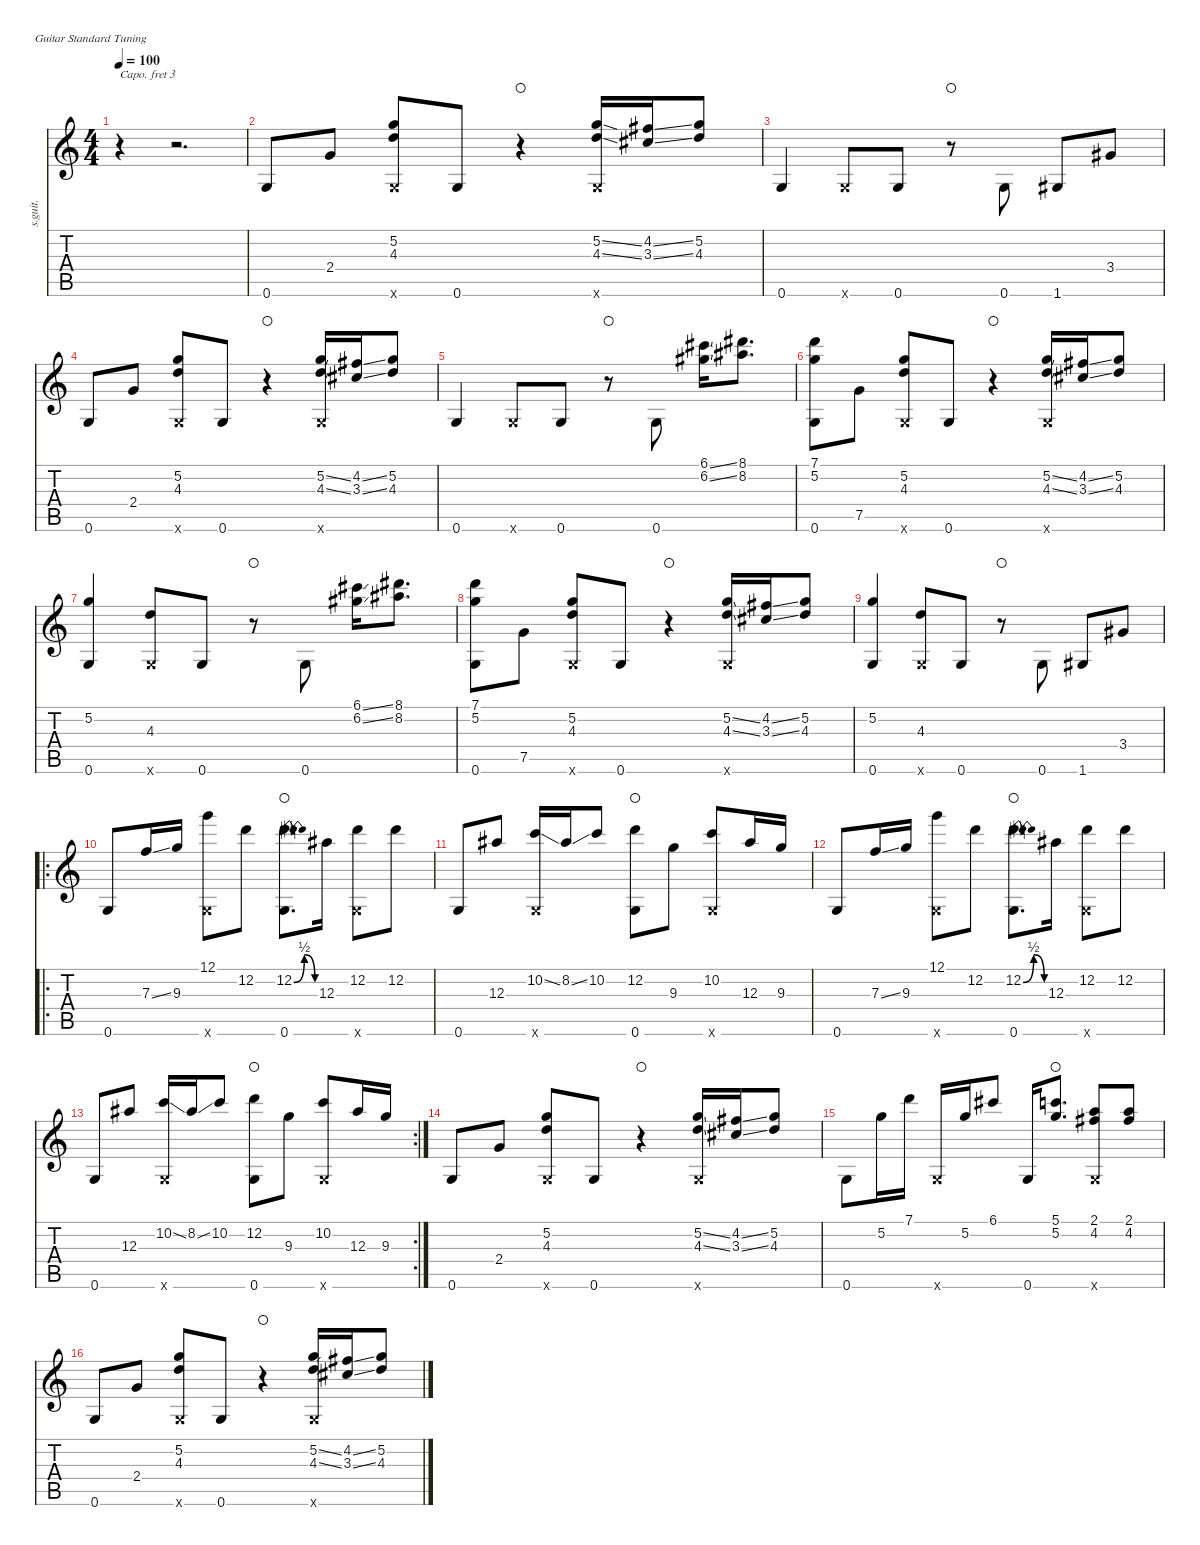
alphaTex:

\defaultSystemsLayout 4
\hideDynamics
\bracketExtendMode nobrackets
\track ("Steel Guitar" "s.guit.") {instrument acousticguitarsteel}
\staff {score tabs}
\capo 3
\tuning (E4 B3 G3 D3 A2 E2)
\ts (4 4)
\beaming (8 2 2 2 2)
\tempo 100
\clef g2
\ks c
r.4{dy mf instrument acousticguitarsteel beam Down} r.2{d beam Down} |
0.6.8{beam Up} 2.4.8{beam Up} (5.2 4.3 0.6{x}).8{beam Up} 0.6.8{beam Up} r.4{waho beam Down} (5.2{ss} 4.3{ss} 0.6{x}).16{beam Up} (4.2{ss acc #} 3.3{ss acc #}).16{beam Up} (5.2 4.3).8{beam Up} |
0.6.4{beam Up} 0.6{x}.8{beam Up} 0.6.8{beam Up} r.8{waho beam Down} 0.6.8{beam Up} 1.6{acc #}.8{beam Up} 3.4{acc #}.8{beam Up} |
0.6.8{beam Up} 2.4.8{beam Up} (5.2 4.3 0.6{x}).8{beam Up} 0.6.8{beam Up} r.4{waho beam Down} (5.2{ss} 4.3{ss} 0.6{x}).16{beam Up} (4.2{ss acc #} 3.3{ss acc #}).16{beam Up} (5.2 4.3).8{beam Up} |
0.6.4{beam Up} 0.6{x}.8{beam Up} 0.6.8{beam Up} r.8{waho beam Down} 0.6.8{beam Up} (6.1{ss acc #} 6.2{ss acc #}).16{beam Down} (8.1{acc #} 8.2{acc #}).8{d beam Down} |
(7.1 5.2 0.6).8{beam Down} 7.5.8{beam Down} (5.2 4.3 0.6{x}).8{beam Up} 0.6.8{beam Up} r.4{waho beam Down} (5.2{ss} 4.3{ss} 0.6{x}).16{beam Up} (4.2{ss acc #} 3.3{ss acc #}).16{beam Up} (5.2 4.3).8{beam Up} |
(5.2 0.6).4{beam Up} (4.3 0.6{x}).8{beam Up} 0.6.8{beam Up} r.8{waho beam Down} 0.6.8{beam Up} (6.1{ss acc #} 6.2{ss acc #}).16{beam Down} (8.1{acc #} 8.2{acc #}).8{d beam Down} |
(7.1 5.2 0.6).8{beam Down} 7.5.8{beam Down} (5.2 4.3 0.6{x}).8{beam Up} 0.6.8{beam Up} r.4{waho beam Down} (5.2{ss} 4.3{ss} 0.6{x}).16{beam Up} (4.2{ss acc #} 3.3{ss acc #}).16{beam Up} (5.2 4.3).8{beam Up} |
(5.2 0.6).4{beam Up} (4.3 0.6{x}).8{beam Up} 0.6.8{beam Up} r.8{waho beam Down} 0.6.8{beam Up} 1.6{acc #}.8{beam Up} 3.4{acc #}.8{beam Up} |
\ro
0.6.8{beam Up} 7.3{ss}.16{beam Up} 9.3.16{beam Up} (12.1 0.6{x}).8{beam Down} 12.2.8{beam Down} (12.2{be (bendrelease 0 0 15 2 30 2 45 0)} 0.6).8{d waho beam Down} 12.3{acc #}.16{beam Down} (12.2 0.6{x}).8{beam Down} 12.2.8{beam Down} |
0.6.8{beam Up} 12.3{acc #}.8{beam Up} (10.2{ss} 0.6{x}).16{beam Up} 8.2{ss acc #}.16{beam Up} 10.2.8{beam Up} (12.2 0.6).8{waho beam Down} 9.3.8{beam Down} (10.2 0.6{x}).8{beam Up} 12.3{acc #}.16{beam Up} 9.3.16{beam Up} |
0.6.8{beam Up} 7.3{ss}.16{beam Up} 9.3.16{beam Up} (12.1 0.6{x}).8{beam Down} 12.2.8{beam Down} (12.2{be (bendrelease 0 0 15 2 30 2 45 0)} 0.6).8{d waho beam Down} 12.3{acc #}.16{beam Down} (12.2 0.6{x}).8{beam Down} 12.2.8{beam Down} |
\rc 2
0.6.8{beam Up} 12.3{acc #}.8{beam Up} (10.2{ss} 0.6{x}).16{beam Up} 8.2{ss acc #}.16{beam Up} 10.2.8{beam Up} (12.2 0.6).8{waho beam Down} 9.3.8{beam Down} (10.2 0.6{x}).8{beam Up} 12.3{acc #}.16{beam Up} 9.3.16{beam Up} |
0.6.8{beam Up} 2.4.8{beam Up} (5.2 4.3 0.6{x}).8{beam Up} 0.6.8{beam Up} r.4{waho beam Down} (5.2{ss} 4.3{ss} 0.6{x}).16{beam Up} (4.2{ss acc #} 3.3{ss acc #}).16{beam Up} (5.2 4.3).8{beam Up} |
0.6.8{beam Down} 5.2.16{beam Down} 7.1.16{beam Down} 0.6{x}.16{beam Up} 5.2.16{beam Up} 6.1{acc #}.8{beam Up} 0.6.16{beam Up} (5.1 5.2).8{d waho beam Up} (2.1 4.2{acc #} 0.6{x}).8{beam Up} (2.1 4.2{acc #}).8{beam Up} |
0.6.8{beam Up} 2.4.8{beam Up} (5.2 4.3 0.6{x}).8{beam Up} 0.6.8{beam Up} r.4{waho beam Down} (5.2{ss} 4.3{ss} 0.6{x}).16{beam Up} (4.2{ss acc #} 3.3{ss acc #}).16{beam Up} (5.2 4.3).8{beam Up}
